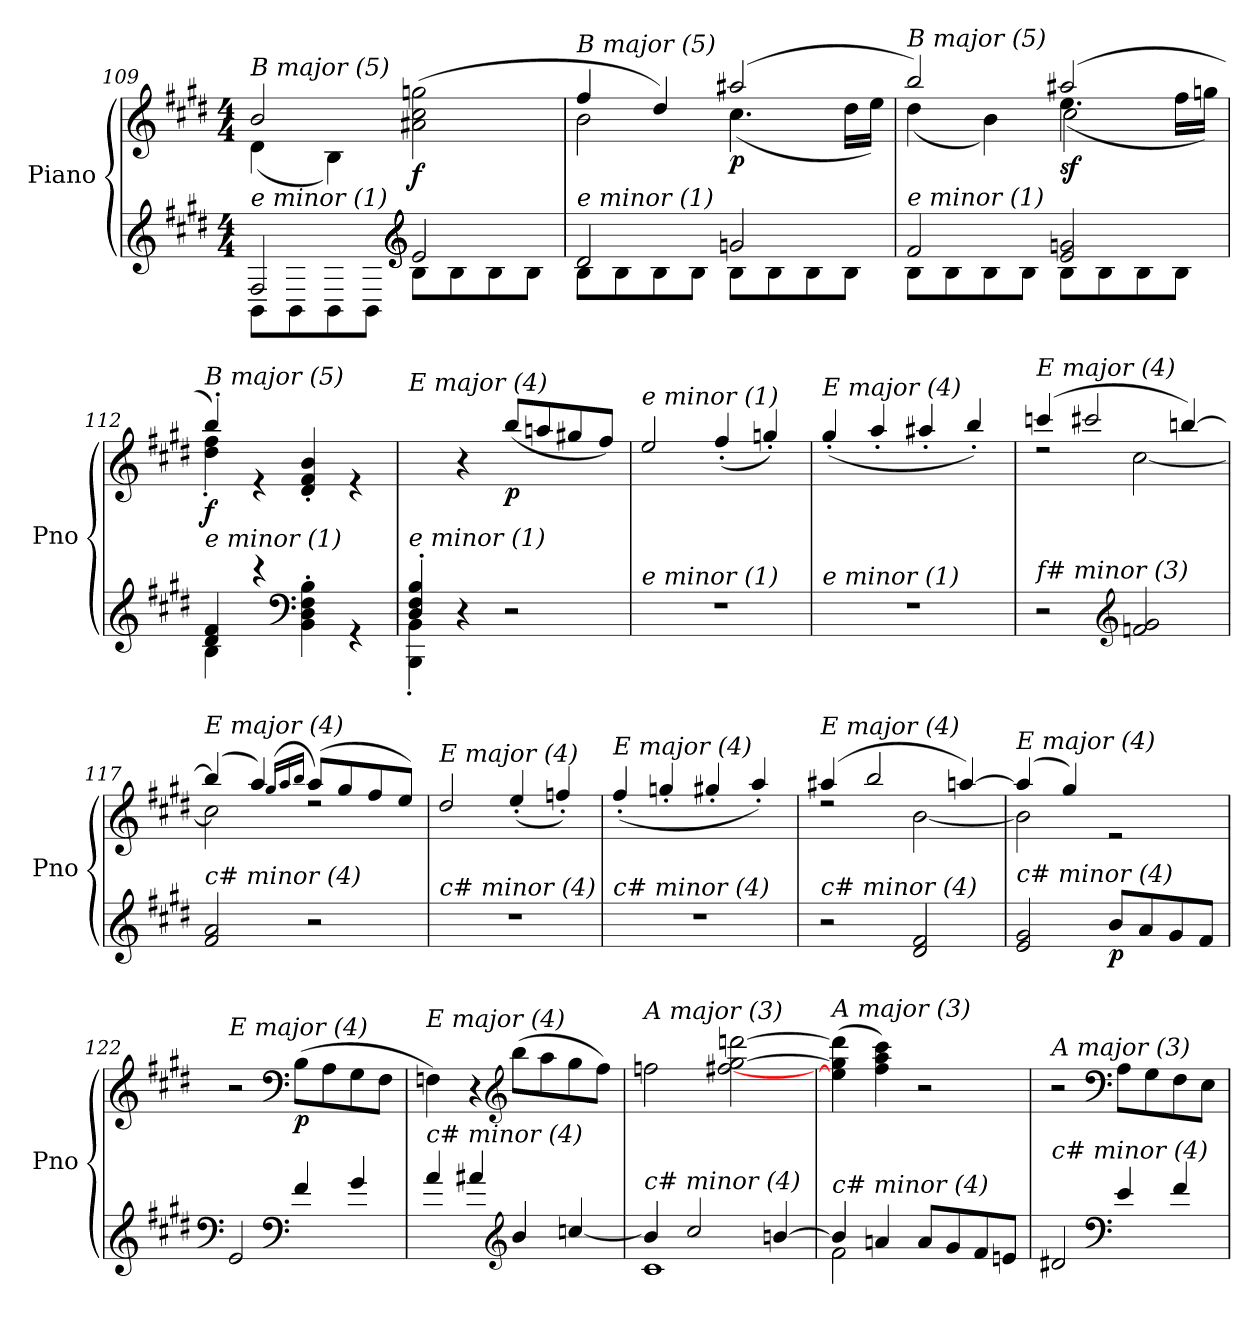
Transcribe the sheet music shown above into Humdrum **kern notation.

**kern	**kern	**dynam
*part1	*part1	*part1
*staff2	*staff1	*staff1/2
*I"Piano	*	*
*I'Pno	*	*
*clefG2	*clefG2	*
*k[f#c#g#d#]	*k[f#c#g#d#]	*
*M4/4	*M4/4	*
=109	=109	=109
*^	*^	*
*	*^	*	*	*
!	!	!	!LO:TX:i:t=B major (5)	!	!
!LO:TX:i:t=e minor (1)	!	!	!	!	!
2ryy	2F#/	8BB\L	2b/	(4d#\	.
.	.	8BB\	.	.	.
.	.	8BB\	.	4B\)	.
.	.	8BB\J	.	.	.
*clefG2	*	*	*	*	*
!	!	!	!	!	!LO:DY:b
2ryy	2e/	8B\L	(>2a#X\ 2cc#\ 2ggn\	2ryy	f
.	.	8B\	.	.	.
.	.	8B\	.	.	.
.	.	8B\J	.	.	.
!!LO:LB:g=z	!!
=110	=110	=110	=110	=110	=110
!	!	!	!LO:TX:i:t=B major (5)	!	!
!LO:TX:i:t=e minor (1)	!	!	!	!	!
*	*v	*v	*	*	*
2d#/	8B\L	4ff#/	2b\	.
.	8B\	.	.	.
.	8B\	4dd#/)	.	.
.	8B\J	.	.	.
!	!	!	!	!LO:DY:b
2gn/	8B\L	(2aa#X/	(4.cc#\	p
.	8B\	.	.	.
.	8B\	.	.	.
.	8B\J	.	16dd#\LL	.
.	.	.	16ee\JJ)	.
=111	=111	=111	=111	=111
*	*^	*	*^	*
!	!	!	!LO:TX:i:t=B major (5)	!	!	!
!LO:TX:i:t=e minor (1)	!	!	!	!	!	!
2ryy	2f#/	8B\L	2bb/)	(4dd#\	2ryy	.
.	.	8B\	.	.	.	.
.	.	8B\	.	4b\)	.	.
.	.	8B\J	.	.	.	.
!	!	!	!	!	!	!LO:DY:b
2ryy	2e/ 2gn/	8B\L	(2aa#X/	(>4.ee\	2cc#\	sf
.	.	8B\	.	.	.	.
.	.	8B\	.	.	.	.
.	.	8B\J	.	16ff#\LL	.	.
.	.	.	.	16ggn\JJ)	.	.
=112	=112	=112	=112	=112	=112	=112
!	!	!	!LO:TX:i:t=B major (5)	!	!	!
!LO:TX:i:t=e minor (1)	!	!	!	!	!	!
!	!	!	!	!	!	!LO:DY:b
4ryy	4d#/' 4f#/'	4B'\	4bb'/)	4dd#\' 4ff#\'	4ryy	f
2.ryy	4rccc	2.ryy	4re	2.ryy	2.ryy	.
*clefF4	*	*	*	*	*	*
.	4BB\' 4D#\' 4F#\' 4B\'	.	4d#/' 4f#/' 4b/'	.	.	.
.	4rGG	.	4re	.	.	.
*	*v	*v	*	*	*	*
*	*	*v	*v	*v	*
=113	=113	=113	=113
!	!	!LO:TX:i:t=E major (4)	!
!LO:TX:i:t=e minor (1)	!	!	!
4D#/' 4F#/' 4B/'	4BBB\' 4BB\'	4ryy	.
2.ryy	4r	4r	.
!	!	!	!LO:DY:b
.	2r	(8bb/L	p
.	.	8aan/	.
.	.	8gg#X/	.
.	.	8ff#/J)	.
*v	*v	*	*
=114	=114	=114
!	!LO:TX:i:t=e minor (1)	!
!LO:TX:i:t=e minor (1)	!	!
1r	2ee/	.
.	(4ff#'/	.
.	4ggn'i/)	.
=115	=115	=115
!	!LO:TX:i:t=E major (4)	!
!LO:TX:i:t=e minor (1)	!	!
1r	(4gg#'/	.
.	4aa'/	.
.	4aa#X'/	.
.	4bb'/)	.
!!LO:LB:g=z
=116	=116	=116
*	*^	*
!	!LO:TX:i:t=E major (4)	!	!
!LO:TX:i:t=f# minor (3)	!	!	!
2r	(4cccni/	2rdd	.
.	2ccc#/	.	.
*clefG2	*	*	*
2fni/ 2g#/	.	[2cc#\	.
.	[4bbn/)	.	.
=117	=117	=117	=117
!	!LO:TX:i:t=E major (4)	!	!
!LO:TX:i:t=c# minor (4)	!	!	!
2f#/ 2a/	(4bb/]	2cc#\]	.
.	4aa/)	.	.
.	(16qgg#/LL	.	.
.	16qaa/	.	.
.	16qbb/JJ	.	.
2r	(8aa/L)	2rdd	.
.	8gg#/	.	.
.	8ff#/	.	.
.	8ee/J)	.	.
*	*v	*v	*
=118	=118	=118
!	!LO:TX:i:t=E major (4)	!
!LO:TX:i:t=c# minor (4)	!	!
1r	2dd#/	.
.	(4ee'/	.
.	4ffn'i/)	.
=119	=119	=119
!	!LO:TX:i:t=E major (4)	!
!LO:TX:i:t=c# minor (4)	!	!
1r	(4ff#'/	.
.	4ggn'i/	.
.	4gg#'/	.
.	4aa'/)	.
=120	=120	=120
*	*^	*
!	!LO:TX:i:t=E major (4)	!	!
!LO:TX:i:t=c# minor (4)	!	!	!
2r	(4aa#X/	2rdd	.
.	2bb/	.	.
2d#/ 2f#/	.	[2b\	.
.	[4aan/)	.	.
=121	=121	=121	=121
*^	*	*	*
!	!	!LO:TX:i:t=E major (4)	!	!
!LO:TX:i:t=c# minor (4)	!	!	!	!
2ryy	2e/ 2g#/	(4aa/]	2b\]	.
.	.	4gg#/)	.	.
!	!	!	!	!LO:DY:b=2
2ryy	8b/L	2re	2ryy	p
.	8a/	.	.	.
.	8g#/	.	.	.
.	8f#/J	.	.	.
*	*	*v	*v	*
=122	=122	=122	=122
!	!	!LO:TX:i:t=E major (4)	!
!LO:TX:i:t=c# minor (4)	!	!	!
*v	*v	*	*
2e/	2r	.
*clefF4	*clefF4	*
!	!	!LO:DY:b
4f#/	(8B\L	p
.	8A\	.
4g#/	8G#\	.
.	8F#\J	.
!!LO:LB:g=z
=123	=123	=123
!	!LO:TX:i:t=E major (4)	!
!LO:TX:i:t=c# minor (4)	!	!
4a/	4Fni\)	.
4a#X/	4r	.
*clefG2	*clefG2	*
4b/	(8bb\L	.
.	8aa\	.
[4ccni/	8gg#\	.
.	8ff#\J)	.
=124	=124	=124
*^	*	*
!	!	!LO:TX:i:t=A major (3)	!
!LO:TX:i:t=c# minor (4)	!	!	!
4b#/]	1c#	2ffni\	.
2cc#/	.	.	.
.	.	[2ff#i\ [2gg#\ [2dddn\	.
[4bn/	.	.	.
=125	=125	=125	=125
*	*	*^	*
!	!	!LO:TX:i:t=A major (3)	!	!
!LO:TX:i:t=c# minor (4)	!	!	!	!
4b/]	2f#\	(4ee#\] 4gg#\] 4ddd\]	2ryy	.
4an/	.	4ff#\ 4aa\ 4ccc#\)	.	.
8a/L	2ryy	2r	2ryy	.
8g#/	.	.	.	.
8f#/	.	.	.	.
8en/J	.	.	.	.
*v	*v	*	*	*
*	*v	*v	*
=126	=126	=126
!	!LO:TX:i:t=A major (3)	!
!LO:TX:i:t=c# minor (4)	!	!
2d#X/	2r	.
*clefF4	*clefF4	*
4e/	8A\L	.
.	8G#\	.
4f#/	8F#\	.
.	8E\J	.
=	=	=
*-	*-	*-
